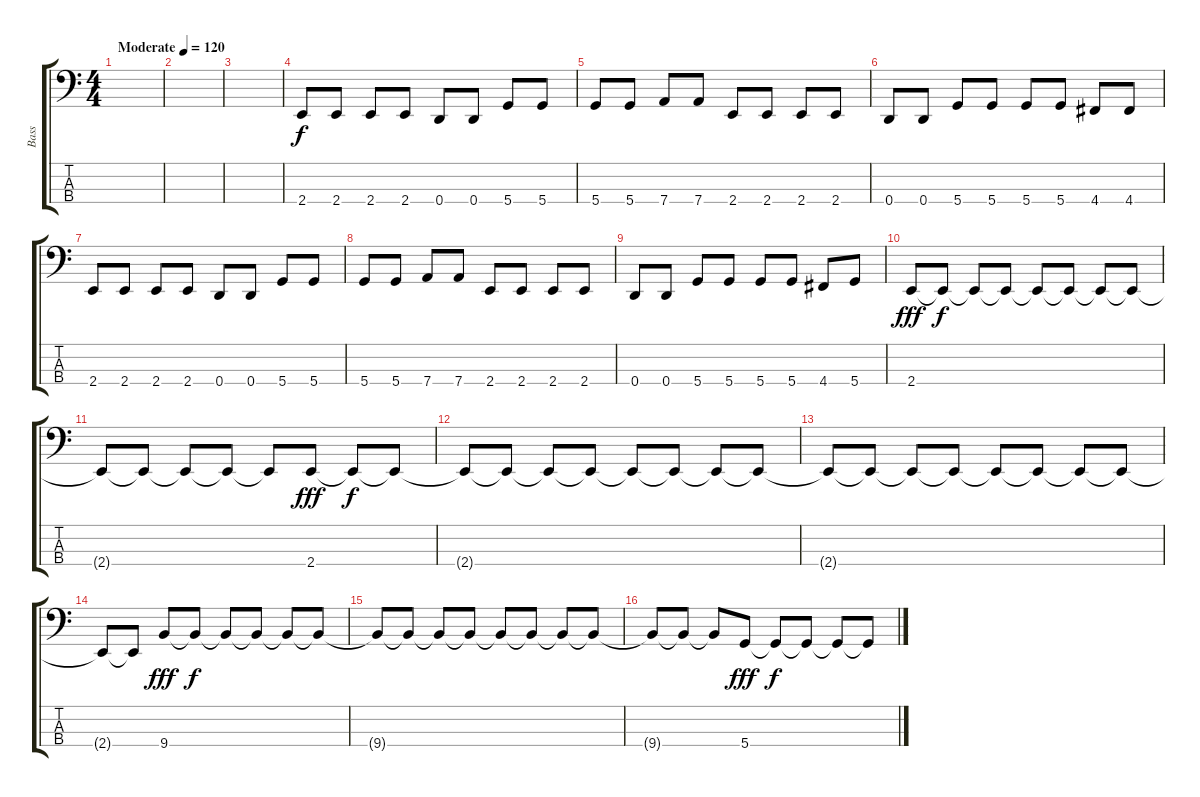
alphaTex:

\track ("Bass" "Bass") {instrument electricbassfinger}
\staff {score tabs}
\tuning (G2 D2 A1 D1) {hide}
\ts (4 4)
\tempo (120 "Moderate")
\clef f4
\ks c
|
|
|
2.4.8 2.4.8 2.4.8 2.4.8 0.4.8 0.4.8 5.4.8 5.4.8 |
5.4.8 5.4.8 7.4.8 7.4.8 2.4.8 2.4.8 2.4.8 2.4.8 |
0.4.8 0.4.8 5.4.8 5.4.8 5.4.8 5.4.8 4.4.8 4.4.8 |
2.4.8 2.4.8 2.4.8 2.4.8 0.4.8 0.4.8 5.4.8 5.4.8 |
5.4.8 5.4.8 7.4.8 7.4.8 2.4.8 2.4.8 2.4.8 2.4.8 |
0.4.8 0.4.8 5.4.8 5.4.8 5.4.8 5.4.8 4.4.8 5.4.8 |
2.4.8{dy fff} 2.4{t}.8{dy f} 2.4{t}.8 2.4{t}.8 2.4{t}.8 2.4{t}.8 2.4{t}.8 2.4{t}.8 |
2.4{t}.8 2.4{t}.8 2.4{t}.8 2.4{t}.8 2.4{t}.8 2.4.8{dy fff} 2.4{t}.8{dy f} 2.4{t}.8 |
2.4{t}.8 2.4{t}.8 2.4{t}.8 2.4{t}.8 2.4{t}.8 2.4{t}.8 2.4{t}.8 2.4{t}.8 |
2.4{t}.8 2.4{t}.8 2.4{t}.8 2.4{t}.8 2.4{t}.8 2.4{t}.8 2.4{t}.8 2.4{t}.8 |
2.4{t}.8 2.4{t}.8 9.4.8{dy fff} 9.4{t}.8{dy f} 9.4{t}.8 9.4{t}.8 9.4{t}.8 9.4{t}.8 |
9.4{t}.8 9.4{t}.8 9.4{t}.8 9.4{t}.8 9.4{t}.8 9.4{t}.8 9.4{t}.8 9.4{t}.8 |
9.4{t}.8 9.4{t}.8 9.4{t}.8 5.4.8{dy fff} 5.4{t}.8{dy f} 5.4{t}.8 5.4{t}.8 5.4{t}.8
